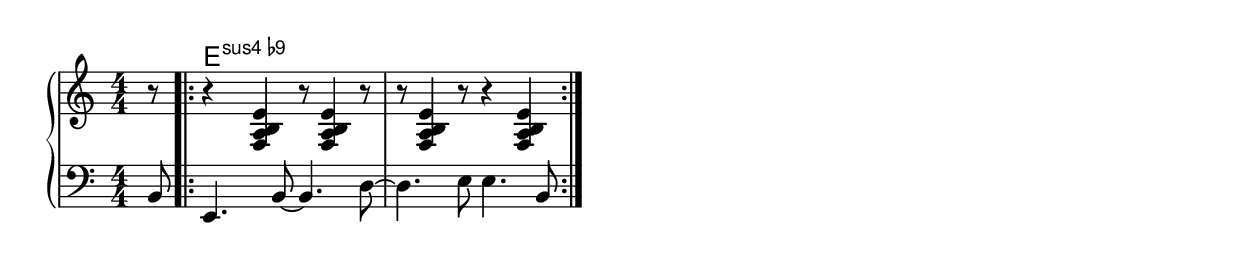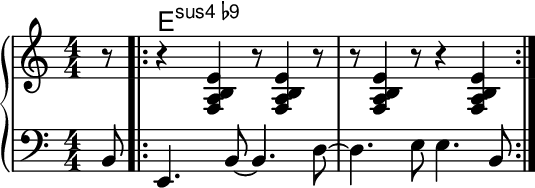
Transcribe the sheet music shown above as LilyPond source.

\version "2.24.4"
\language "english"
#(ly:set-option 'crop #t)
\include "include/alt.ly"
\include "include/sus.ly"
\score {
  \midi {
    \tempo 4=120
  }
  \layout {
    \context {
      \Score
      \omit BarNumber
    }
    indent = 0\mm
  }
  \new GrandStaff <<
    \chords {
      \set chordChanges = ##t % only show chords when they change
      \set noChordSymbol = ""
      \set minorChordModifier = \markup { "-" }
      \set midiMaximumVolume = #0 % prevent named chords sounding
      \set chordNameExceptions = #susExceptions
      r8 | e:sus9-
    }
    \new Staff {
      \key c \major
      \numericTimeSignature
      \time 4/4
      \clef treble {
        \relative {
          \skip \f % spacer to set voice volume
          \partial 8 r8 |
          \repeat volta 2 {
            r4 <f a b e>4 r8 <f a b e>4 r8 |
            r8 <f a b e>4 r8 r4 <f a b e>4
          }
        }
      }
    }
    \new Staff {
      \clef bass {
        \skip \f % spacer to set voice volume
        \partial 8 b,8 |
        e,4. b,8~b,4. d8~ |
        d4. e8 e4. b,8 |
      }
    }
  >>
}
